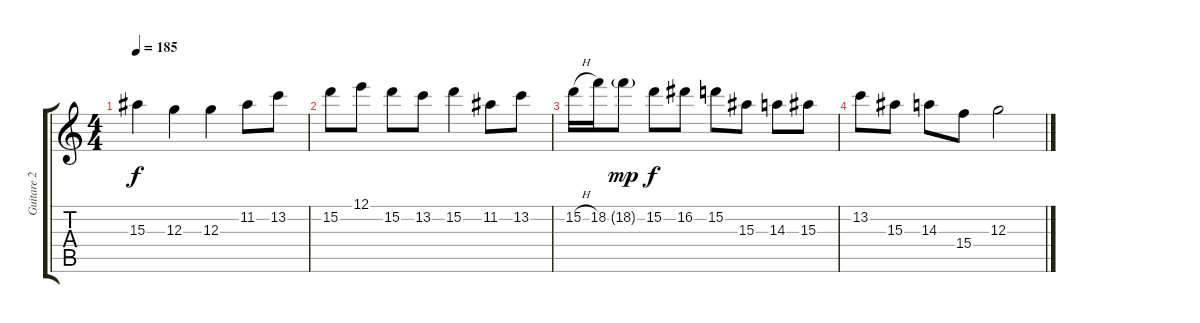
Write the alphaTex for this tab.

\track ("Guitare 2" "Guitare 2") {instrument distortionguitar}
\staff {score tabs}
\tuning (E4 B3 G3 D3 A2 E2) {hide}
\ts (4 4)
\tempo 185
\clef g2
\ks c
15.3.4{dy f} 12.3.4 12.3.4 11.2.8 13.2.8 |
15.2.8 12.1.8 15.2.8 13.2.8 15.2.4 11.2.8 13.2.8 |
15.2{h}.16 18.2.16 18.2{g}.8{dy mp} 15.2.8{dy f} 16.2.8 15.2.8 15.3.8 14.3.8 15.3.8 |
13.2.8 15.3.8 14.3.8 15.4.8 12.3.2
